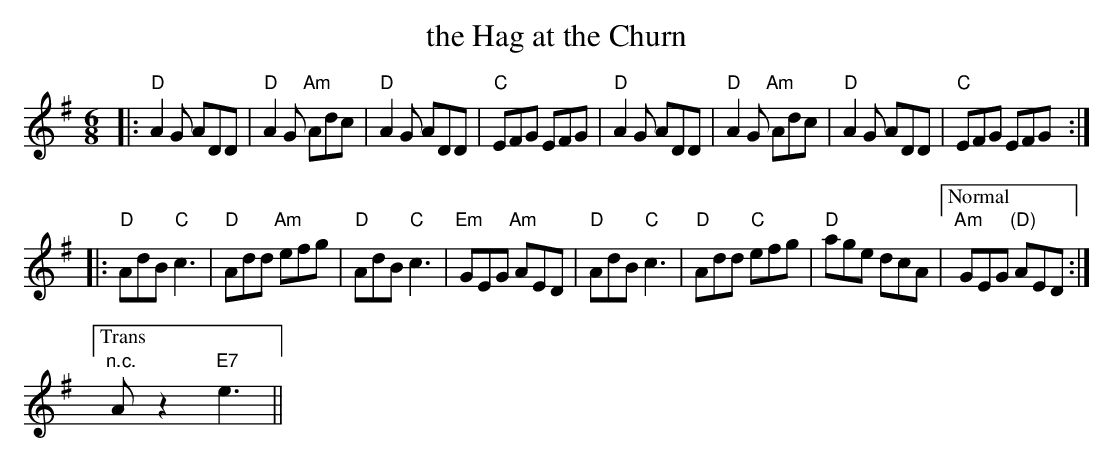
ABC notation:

X:1
T: the Hag at the Churn
M: 6/8
L: 1/8
K: Dmix
|:\
"D"A2G ADD | "D"A2G "Am"Adc | "D"A2G ADD | "C"EFG EFG |\
"D"A2G ADD | "D"A2G "Am"Adc | "D"A2G ADD | "C"EFG EFG :|
|:\
"D"AdB "C"c3 | "D"Add "Am"efg | "D"AdB "C"c3 | "Em"GEG "Am"AED |\
"D"AdB "C"c3 | "D"Add  "C"efg | "D"age dcA |["Normal" "Am"GEG "(D)"AED :|
["Trans" "n.c."Az2"E7"e3 ||
